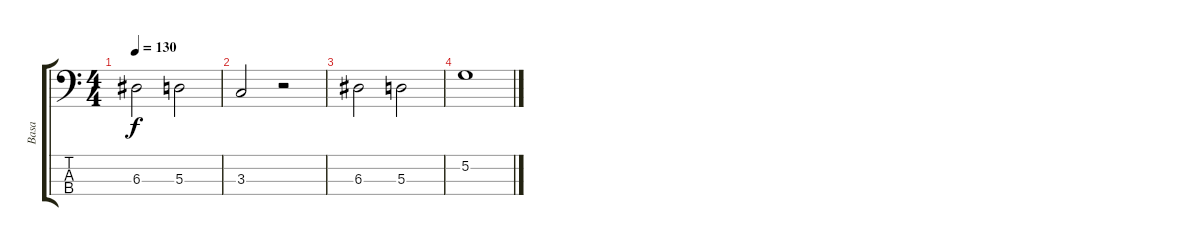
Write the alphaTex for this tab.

\track ("Basa" "Basa") {instrument electricbassfinger}
\staff {score tabs}
\tuning (G2 D2 A1 E1) {hide}
\ts (4 4)
\tempo 130
\clef f4
\ks c
6.3.2{dy f} 5.3.2 |
3.3.2 r.2 |
6.3.2 5.3.2 |
5.2.1
